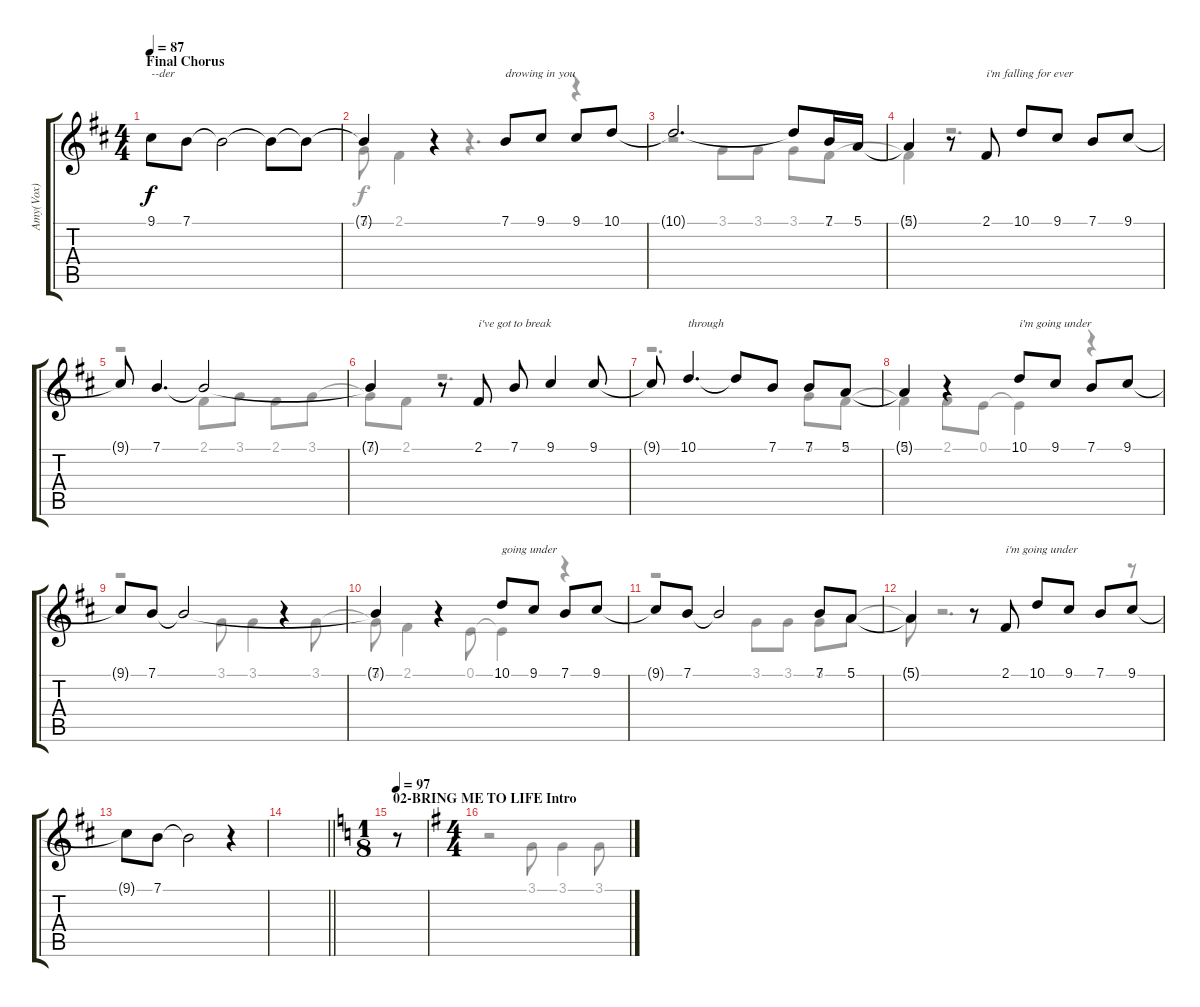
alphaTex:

\track ("Amy(Vox)" "Amy(Vox)") {instrument oboe}
\staff {score tabs}
\tuning (E4 B3 G3 D3 A2 E2) {hide}
\voice
\ts (4 4)
\section ("" "Final Chorus")
\tempo 87
\clef g2
\ks d
9.1{t}.8{txt "--der" dy f} 7.1.8 7.1{t}.2 7.1{t}.8 7.1{t}.8 |
7.1{t}.4 r.4 7.1.8{txt "drowing in you"} 9.1.8 9.1.8 10.1.8 |
10.1{t}.2{d} 10.1{t}.8 7.1.16 5.1.16 |
5.1{t}.4 r.8 2.1.8{txt "i'm falling for ever"} 10.1.8 9.1.8 7.1.8 9.1.8 |
9.1{t}.8 7.1.4{d} 7.1{t}.2 |
7.1{t}.4 r.8 2.1.8{txt "i've got to break "} 7.1.8 9.1.4 9.1.8 |
9.1{t}.8 10.1.4{d txt "through"} 10.1{t}.8 7.1.8 7.1.8 5.1.8 |
5.1{t}.4 r.4 10.1.8{txt "i'm going under"} 9.1.8 7.1.8 9.1.8 |
9.1{t}.8 7.1.8 7.1{t}.2 r.4 |
7.1{t}.4 r.4 10.1.8{txt "going under"} 9.1.8 7.1.8 9.1.8 |
9.1{t}.8 7.1.8 7.1{t}.2 7.1.8 5.1.8 |
5.1{t}.4 r.8 2.1.8{txt "i'm going under"} 10.1.8 9.1.8 7.1.8 9.1.8 |
9.1{t}.8 7.1.8 7.1{t}.2 r.4 |
\barLineRight lightlight
|
\ts (1 8)
\section ("" "02-BRING ME TO LIFE Intro")
\tempo 97
\ks c
r.8 |
\ts (4 4)
\ks g
\voice
\clef g2
\ottava regular
\simile none
\ks d
r.2{dy f} 3.1.8 3.1.4 3.1.8 |
3.1.8 2.1.4 r.4{d} r.4 |
r.2 3.1.8 3.1.8 3.1.8 2.1.8 |
2.1{t}.4 r.2{d} |
r.2 2.1.8 3.1.8 2.1.8 3.1.8 |
3.1{t}.8 2.1.8 r.2{d} |
r.2{d} 3.1.8 2.1.8 |
2.1{t}.4 2.1.8 0.1.8 0.1{t}.4 r.4 |
r.2 3.1.8 3.1.4 3.1.8 |
3.1{t}.8 2.1.4 0.1.8 0.1{t}.4 r.4 |
r.2 3.1.8 3.1.8 3.1.8 5.1.8 |
5.1{t}.8 r.2{d} r.8 |
|
\barLineRight lightlight
|
\ks c
|
\ks g
